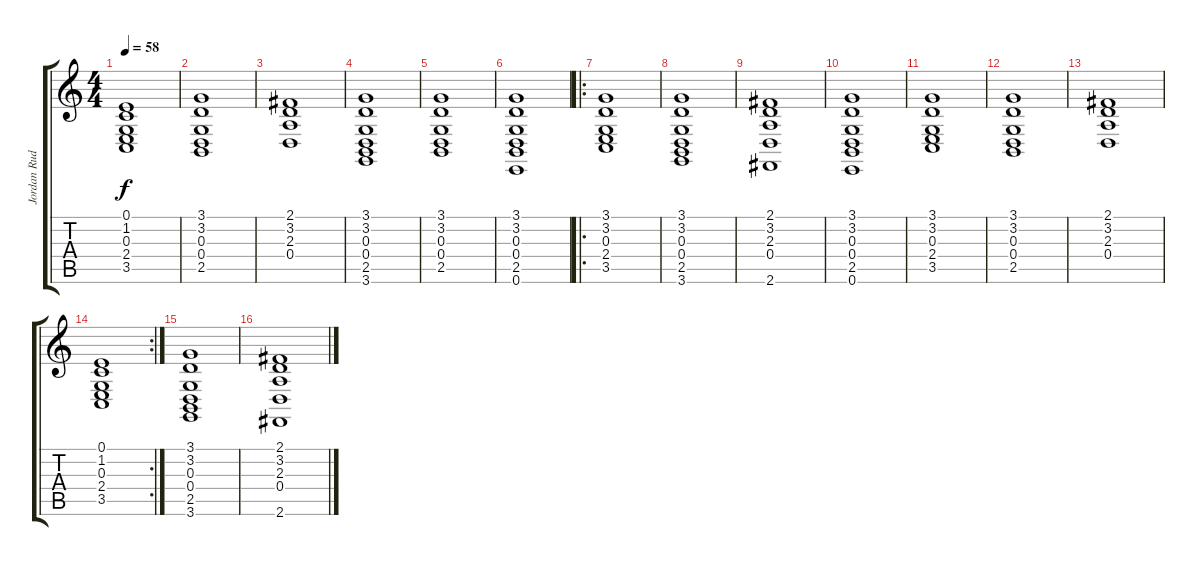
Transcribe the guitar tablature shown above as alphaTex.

\track ("Jordan Rudess - Keyboard" "Jordan Rud") {instrument synthstrings1}
\staff {score tabs}
\tuning (E4 B3 G3 D3 A2 E2) {hide}
\ts (4 4)
\tempo 58
\clef g2
\ks c
(0.1 1.2 0.3 2.4 3.5).1{dy f} |
(3.1 3.2 0.3 0.4 2.5).1 |
(2.1 3.2 2.3 0.4).1 |
(3.1 3.2 0.3 0.4 2.5 3.6).1 |
(3.1 3.2 0.3 0.4 2.5).1 |
(3.1 3.2 0.3 0.4 2.5 0.6).1 |
\ro
(3.1 3.2 0.3 2.4 3.5).1{instrument synthstrings1} |
(3.1 3.2 0.3 0.4 2.5 3.6).1 |
(2.1 3.2 2.3 0.4 2.6).1 |
(3.1 3.2 0.3 0.4 2.5 0.6).1 |
(3.1 3.2 0.3 2.4 3.5).1 |
(3.1 3.2 0.3 0.4 2.5).1 |
(2.1 3.2 2.3 0.4).1 |
\rc 2
(0.1 1.2 0.3 2.4 3.5).1 |
(3.1 3.2 0.3 0.4 2.5 3.6).1 |
(2.1 3.2 2.3 0.4 2.6).1
